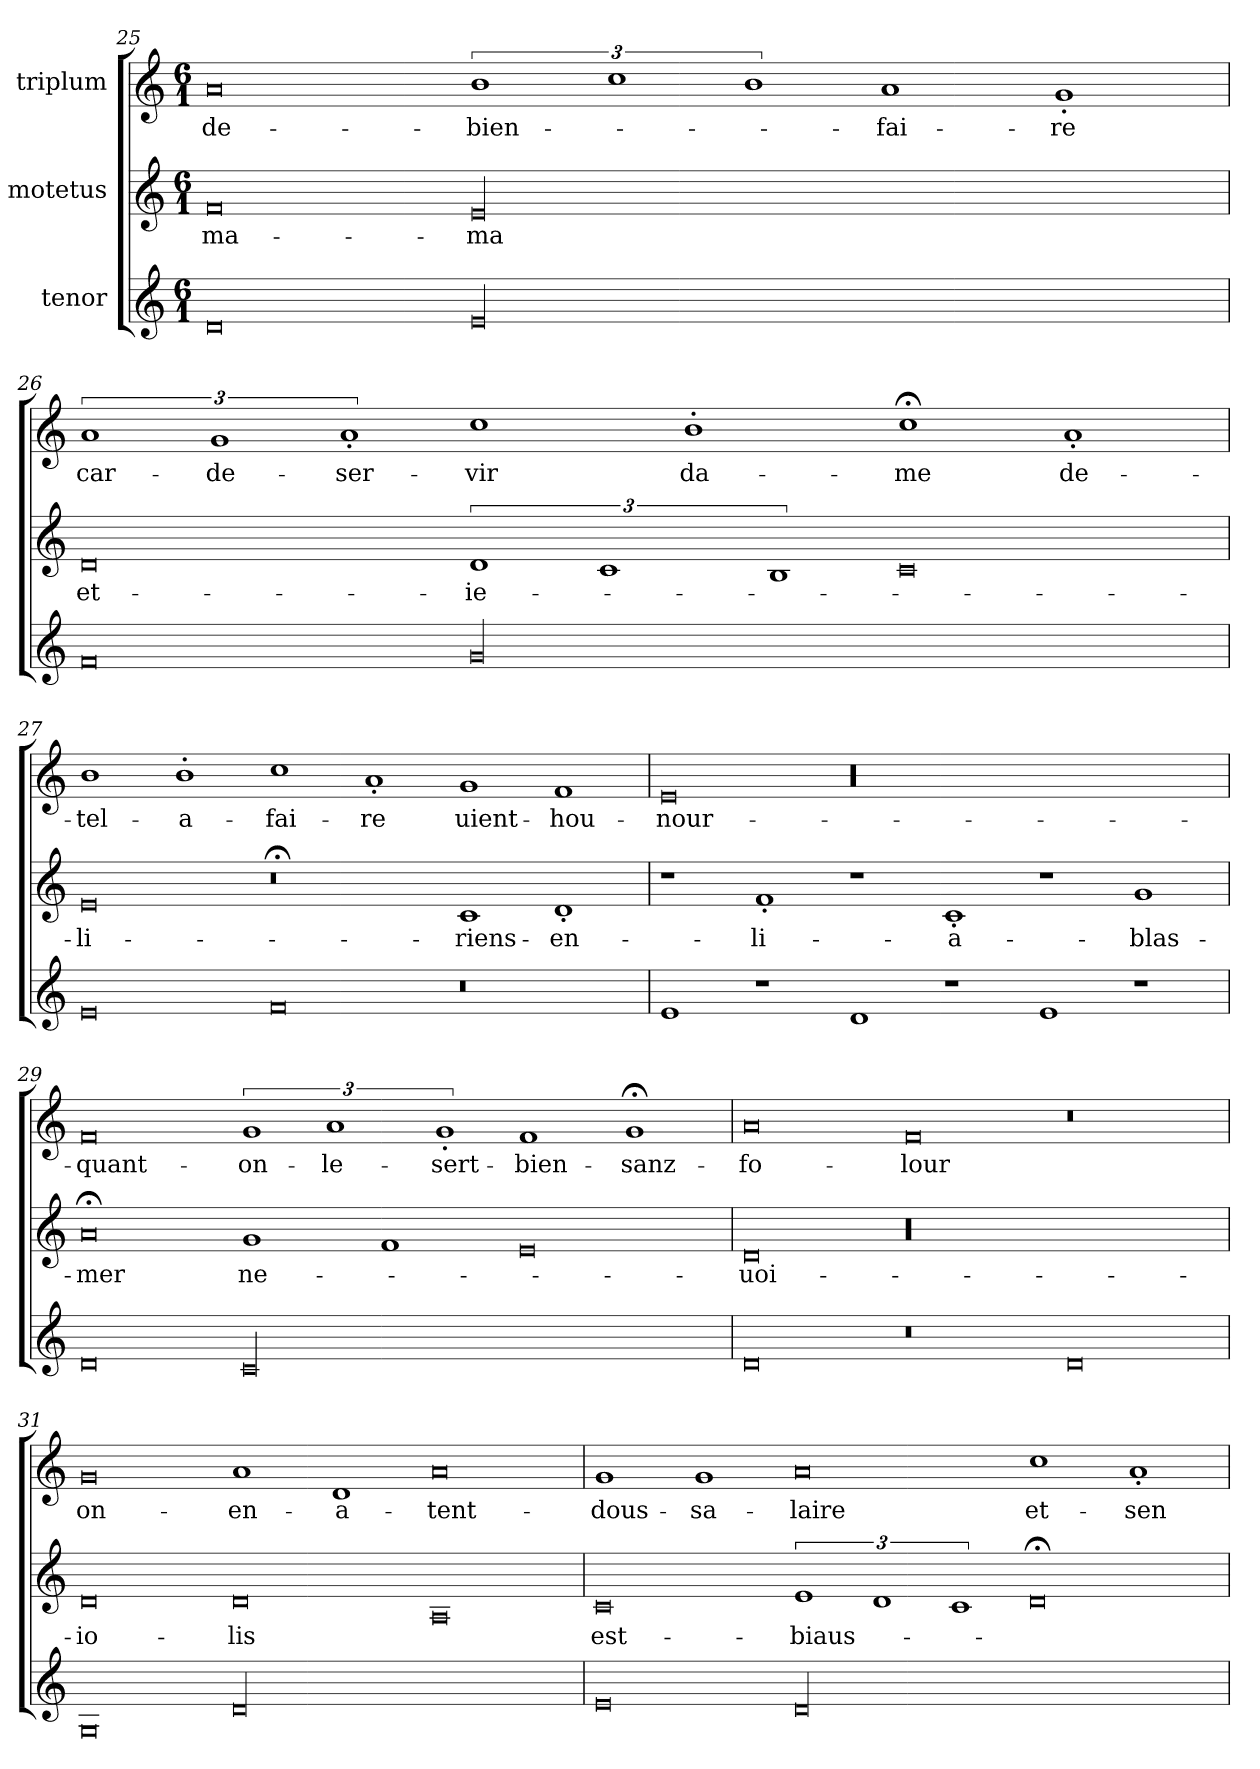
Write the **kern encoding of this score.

**kern	**kern	**text	**kern	**text
*part3	*part2	*part2	*part1	*part1
*staff3	*staff2	*staff2	*staff1	*staff1
*I"tenor	*I"motetus	*	*I"triplum	*
*clefG2	*clefG2	*	*clefG2	*
*k[]	*k[]	*	*k[]	*
*C:	*C:	*	*C:	*
*M6/1	*M6/1	*	*M6/1	*
=25	=25	=25	=25	=25
0d/	0f/	ma-	0a/	de-
00e/	00e/	-ma	3%2b\	bien-
.	.	.	3%2cc\	.
.	.	.	3%2b\	.
.	.	.	1a/	fai-
.	.	.	1g'/	-re
=26	=26	=26	=26	=26
0f/	0d/	et-	3%2a/	car-
.	.	.	3%2g/	de-
.	.	.	3%2a'/	ser-
00g/	3%2d/	ie-	1cc\	-vir
.	3%2c/	.	.	.
.	.	.	1b'\	da-
.	3%2B/	.	.	.
.	0c/	.	1cc;<\	-me
.	.	.	1a'/	de-
=27	=27	=27	=27	=27
0e/	0e/	li-	1b\	tel-
.	.	.	1b'\	a-
0f/	0r;<	.	1cc\	fai-
.	.	.	1a'/	-re
0r	1c/	riens-	1g/	uient-
.	1d'/	en-	1f/	hou-
=28	=28	=28	=28	=28
1e/	1r	.	0e/	nour-
1r	1f'/	li-	.	.
1d/	1r	.	00r	.
1r	1c'/	a-	.	.
1e/	1r	.	.	.
1r	1g/	blas-	.	.
=29	=29	=29	=29	=29
0d/	0a;</	-mer	0f/	quant-
00c/	1g/	ne-	3%2g/	on-
.	.	.	3%2a/	le-
.	1f/	.	.	.
.	.	.	3%2g'/	sert-
.	0e/	.	1f/	bien-
.	.	.	1g;</	sanz-
=30	=30	=30	=30	=30
0d/	0d/	uoi-	0a/	fo-
0r	00r	.	0f/	-lour
0d/	.	.	0r	.
=31	=31	=31	=31	=31
0G/	0d/	io-	0g/	on-
00d/	0d/	-lis	1a/	en-
.	.	.	1d/	a-
.	0A/	.	0a/	tent-
=32	=32	=32	=32	=32
0e/	0c/	est-	1g/	dous-
.	.	.	1g/	sa-
00d/	3%2e/	biaus-	0a/	-laire
.	3%2d/	.	.	.
.	3%2c/	.	.	.
.	0d;</	.	1cc\	et-
.	.	.	1a'/	sen-
=	=	=	=	=
*-	*-	*-	*-	*-
